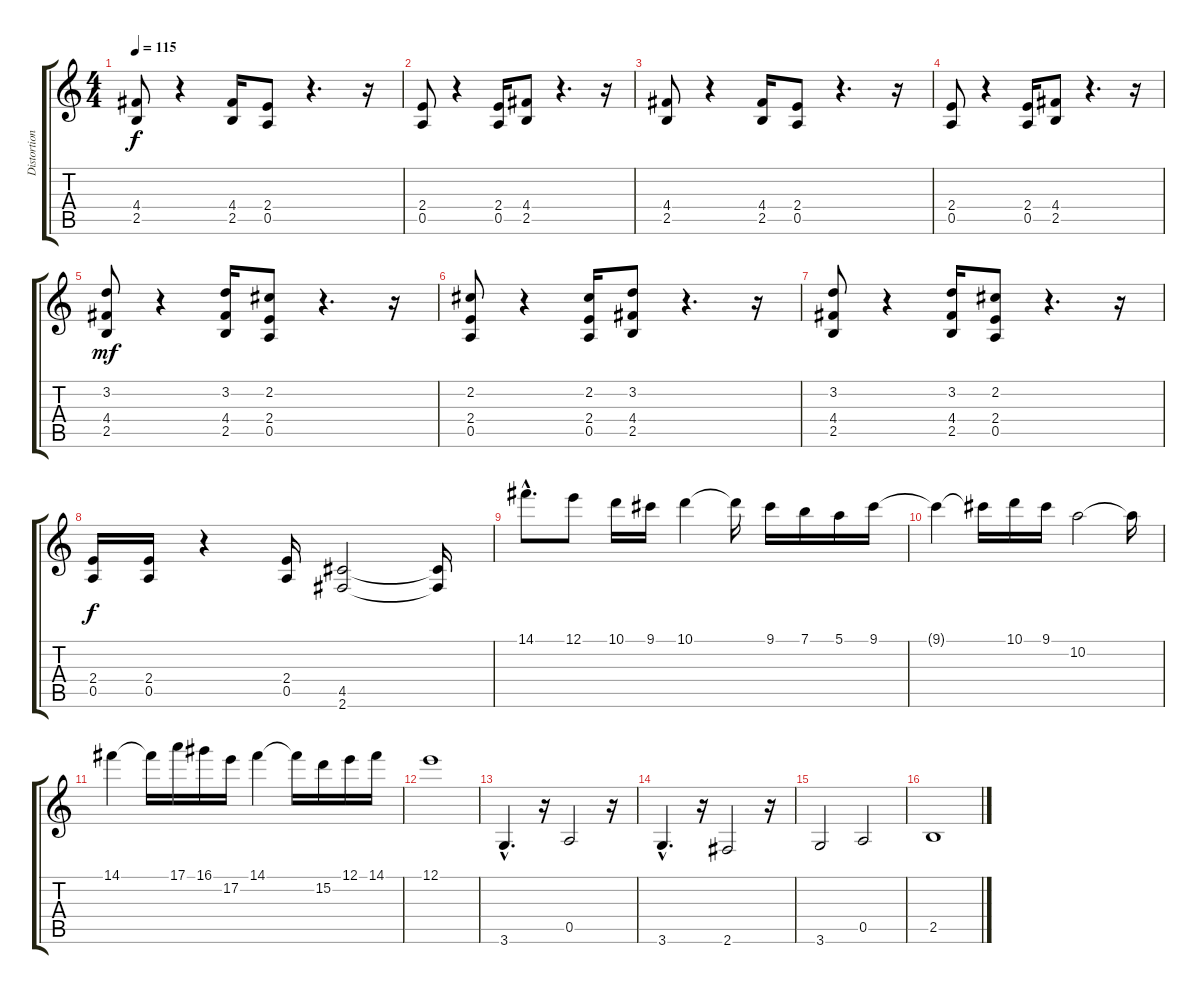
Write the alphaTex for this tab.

\track ("Distortion Guitar" "Distortion") {instrument distortionguitar}
\staff {score tabs}
\tuning (E4 B3 G3 D3 A2 E2) {hide}
\ts (4 4)
\tempo 115
\clef g2
\ks c
(4.4 2.5).8{dy f instrument distortionguitar} r.4 (4.4 2.5).16 (2.4 0.5).8 r.4{d} r.16 |
(2.4 0.5).8 r.4 (2.4 0.5).16 (4.4 2.5).8 r.4{d} r.16 |
(4.4 2.5).8 r.4 (4.4 2.5).16 (2.4 0.5).8 r.4{d} r.16 |
(2.4 0.5).8 r.4 (2.4 0.5).16 (4.4 2.5).8 r.4{d} r.16 |
(3.2 4.4 2.5).8{dy mf} r.4 (3.2 4.4 2.5).16 (2.2 2.4 0.5).8 r.4{d} r.16 |
(2.2 2.4 0.5).8 r.4 (2.2 2.4 0.5).16 (3.2 4.4 2.5).8 r.4{d} r.16 |
(3.2 4.4 2.5).8 r.4 (3.2 4.4 2.5).16 (2.2 2.4 0.5).8 r.4{d} r.16 |
(2.4 0.5).16{dy f} (2.4 0.5).16 r.4 (2.4 0.5).16 (4.5 2.6).2 (4.5{t} 2.6{t}).16 |
14.1{hac}.8{d} 12.1.8 10.1.16 9.1.16 10.1.4 10.1{t}.16 9.1.16 7.1.16 5.1.16 9.1.16 |
9.1{t}.4 9.1{t}.16 10.1.16 9.1.16 10.2.2 10.2{t}.16 |
14.1.4 14.1{t}.16 17.1.16 16.1.16 17.2.16 14.1.4 14.1{t}.16 15.2.16 12.1.16 14.1.16 |
12.1.1 |
3.6{hac}.4{d volume 12} r.16 0.5.2 r.16 |
3.6{hac}.4{d} r.16 2.6.2 r.16 |
3.6.2 0.5.2 |
2.5.1
